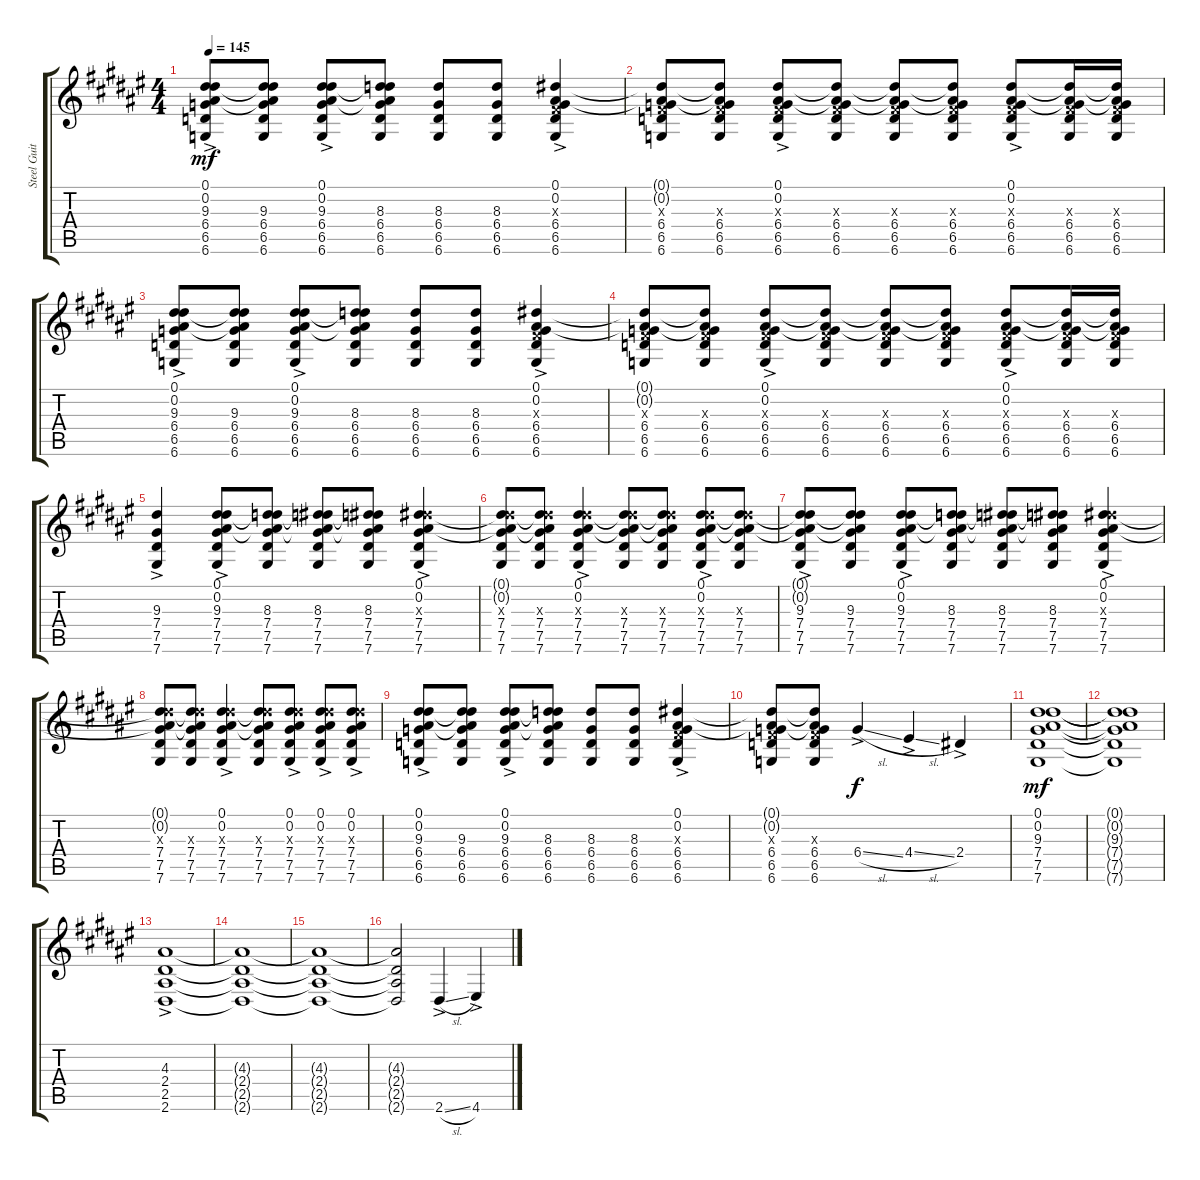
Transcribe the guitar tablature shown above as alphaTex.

\track ("Steel Guitar" "Steel Guit") {instrument acousticguitarsteel}
\staff {score tabs}
\tuning (Eb4 Bb3 Gb3 Db3 Ab2 Db2) {hide}
\ts (4 4)
\tempo 145
\clef g2
\ks f#
(0.1 0.2 9.3{ac} 6.4{ac} 6.5{ac} 6.6{ac}).8{dy mf} (0.1{t} 0.2{t} 9.3 6.4 6.5 6.6).8 (0.1{ac} 0.2{ac} 9.3{ac} 6.4{ac} 6.5{ac} 6.6{ac}).8 (0.1{t} 0.2{t} 8.3 6.4 6.5 6.6).8 (8.3 6.4 6.5 6.6).8 (8.3 6.4 6.5 6.6).8 (0.1{ac} 0.2{ac} 0.3{ac x} 6.4{ac} 6.5{ac} 6.6{ac}).4 |
(0.1{t} 0.2{t} 0.3{x} 6.4 6.5 6.6).8 (0.1{t} 0.2{t} 0.3{x} 6.4 6.5 6.6).8 (0.1{ac} 0.2{ac} 0.3{ac x} 6.4{ac} 6.5{ac} 6.6{ac}).8 (0.1{t} 0.2{t} 0.3{x} 6.4 6.5 6.6).8 (0.1{t} 0.2{t} 0.3{x} 6.4 6.5 6.6).8 (0.1{t} 0.2{t} 0.3{x} 6.4 6.5 6.6).8 (0.1{ac} 0.2{ac} 0.3{ac x} 6.4{ac} 6.5{ac} 6.6{ac}).8 (0.1{t} 0.2{t} 0.3{x} 6.4 6.5 6.6).16 (0.1{t} 0.2{t} 0.3{x} 6.4 6.5 6.6).16 |
(0.1 0.2 9.3{ac} 6.4{ac} 6.5{ac} 6.6{ac}).8 (0.1{t} 0.2{t} 9.3 6.4 6.5 6.6).8 (0.1{ac} 0.2{ac} 9.3{ac} 6.4{ac} 6.5{ac} 6.6{ac}).8 (0.1{t} 0.2{t} 8.3 6.4 6.5 6.6).8 (8.3 6.4 6.5 6.6).8 (8.3 6.4 6.5 6.6).8 (0.1{ac} 0.2{ac} 0.3{ac x} 6.4{ac} 6.5{ac} 6.6{ac}).4 |
(0.1{t} 0.2{t} 0.3{x} 6.4 6.5 6.6).8 (0.1{t} 0.2{t} 0.3{x} 6.4 6.5 6.6).8 (0.1{ac} 0.2{ac} 0.3{ac x} 6.4{ac} 6.5{ac} 6.6{ac}).8 (0.1{t} 0.2{t} 0.3{x} 6.4 6.5 6.6).8 (0.1{t} 0.2{t} 0.3{x} 6.4 6.5 6.6).8 (0.1{t} 0.2{t} 0.3{x} 6.4 6.5 6.6).8 (0.1{ac} 0.2{ac} 0.3{ac x} 6.4{ac} 6.5{ac} 6.6{ac}).8 (0.1{t} 0.2{t} 0.3{x} 6.4 6.5 6.6).16 (0.1{t} 0.2{t} 0.3{x} 6.4 6.5 6.6).16 |
(9.3{ac} 7.4{ac} 7.5{ac} 7.6{ac}).4 (0.1{ac} 0.2{ac} 9.3{ac} 7.4{ac} 7.5{ac} 7.6{ac}).8 (0.1{t} 0.2{t} 8.3 7.4 7.5 7.6).8 (0.1{t} 0.2{t} 8.3 7.4 7.5 7.6).8 (0.1{t} 0.2{t} 8.3 7.4 7.5 7.6).8 (0.1{ac} 0.2{ac} 9.3{ac x} 7.4{ac} 7.5{ac} 7.6{ac}).4 |
(0.1{t} 0.2{t} 9.3{x} 7.4 7.5 7.6).8 (0.1{t} 0.2{t} 9.3{x} 7.4 7.5 7.6).8 (0.1{ac} 0.2{ac} 9.3{ac x} 7.4{ac} 7.5{ac} 7.6{ac}).4 (0.1{t} 0.2{t} 9.3{x} 7.4 7.5 7.6).8 (0.1{t} 0.2{t} 9.3{x} 7.4 7.5 7.6).8 (0.1{ac} 0.2{ac} 9.3{ac x} 7.4{ac} 7.5{ac} 7.6{ac}).8 (0.1{t} 0.2{t} 9.3{x} 7.4 7.5 7.6).8 |
(0.1{t} 0.2{t} 9.3{ac} 7.4{ac} 7.5{ac} 7.6{ac}).8 (0.1{t} 0.2{t} 9.3 7.4 7.5 7.6).8 (0.1{ac} 0.2{ac} 9.3{ac} 7.4{ac} 7.5{ac} 7.6{ac}).8 (0.1{t} 0.2{t} 8.3 7.4 7.5 7.6).8 (0.1{t} 0.2{t} 8.3 7.4 7.5 7.6).8 (0.1{t} 0.2{t} 8.3 7.4 7.5 7.6).8 (0.1{ac} 0.2{ac} 9.3{ac x} 7.4{ac} 7.5{ac} 7.6{ac}).4 |
(0.1{t} 0.2{t} 9.3{x} 7.4 7.5 7.6).8 (0.1{t} 0.2{t} 9.3{x} 7.4 7.5 7.6).8 (0.1{ac} 0.2{ac} 9.3{ac x} 7.4{ac} 7.5{ac} 7.6{ac}).4 (0.1{t} 0.2{t} 9.3{x} 7.4 7.5 7.6).8 (0.1{ac} 0.2{ac} 9.3{ac x} 7.4{ac} 7.5{ac} 7.6{ac}).8 (0.1{ac} 0.2{ac} 9.3{ac x} 7.4{ac} 7.5{ac} 7.6{ac}).8 (0.1{ac} 0.2{ac} 9.3{ac x} 7.4{ac} 7.5{ac} 7.6{ac}).8 |
(0.1 0.2 9.3{ac} 6.4{ac} 6.5{ac} 6.6{ac}).8 (0.1{t} 0.2{t} 9.3 6.4 6.5 6.6).8 (0.1{ac} 0.2{ac} 9.3{ac} 6.4{ac} 6.5{ac} 6.6{ac}).8 (0.1{t} 0.2{t} 8.3 6.4 6.5 6.6).8 (8.3 6.4 6.5 6.6).8 (8.3 6.4 6.5 6.6).8 (0.1{ac} 0.2{ac} 0.3{ac x} 6.4{ac} 6.5{ac} 6.6{ac}).4 |
(0.1{t} 0.2{t} 0.3{x} 6.4 6.5 6.6).8 (0.1{t} 0.2{t} 0.3{x} 6.4 6.5 6.6).8 6.4{sl ac}.4{dy f} 4.4{sl ac}.4 2.4{ac}.4 |
(0.1 0.2 9.3 7.4 7.5 7.6).1{dy mf} |
(0.1{t} 0.2{t} 9.3{t} 7.4{t} 7.5{t} 7.6{t}).1 |
(4.3{ac} 2.4{ac} 2.5{ac} 2.6{ac}).1 |
(4.3{t} 2.4{t} 2.5{t} 2.6{t}).1 |
(4.3{t} 2.4{t} 2.5{t} 2.6{t}).1 |
(4.3{t} 2.4{t} 2.5{t} 2.6{t}).2 2.6{sl ac}.4 4.6{h ac}.4
